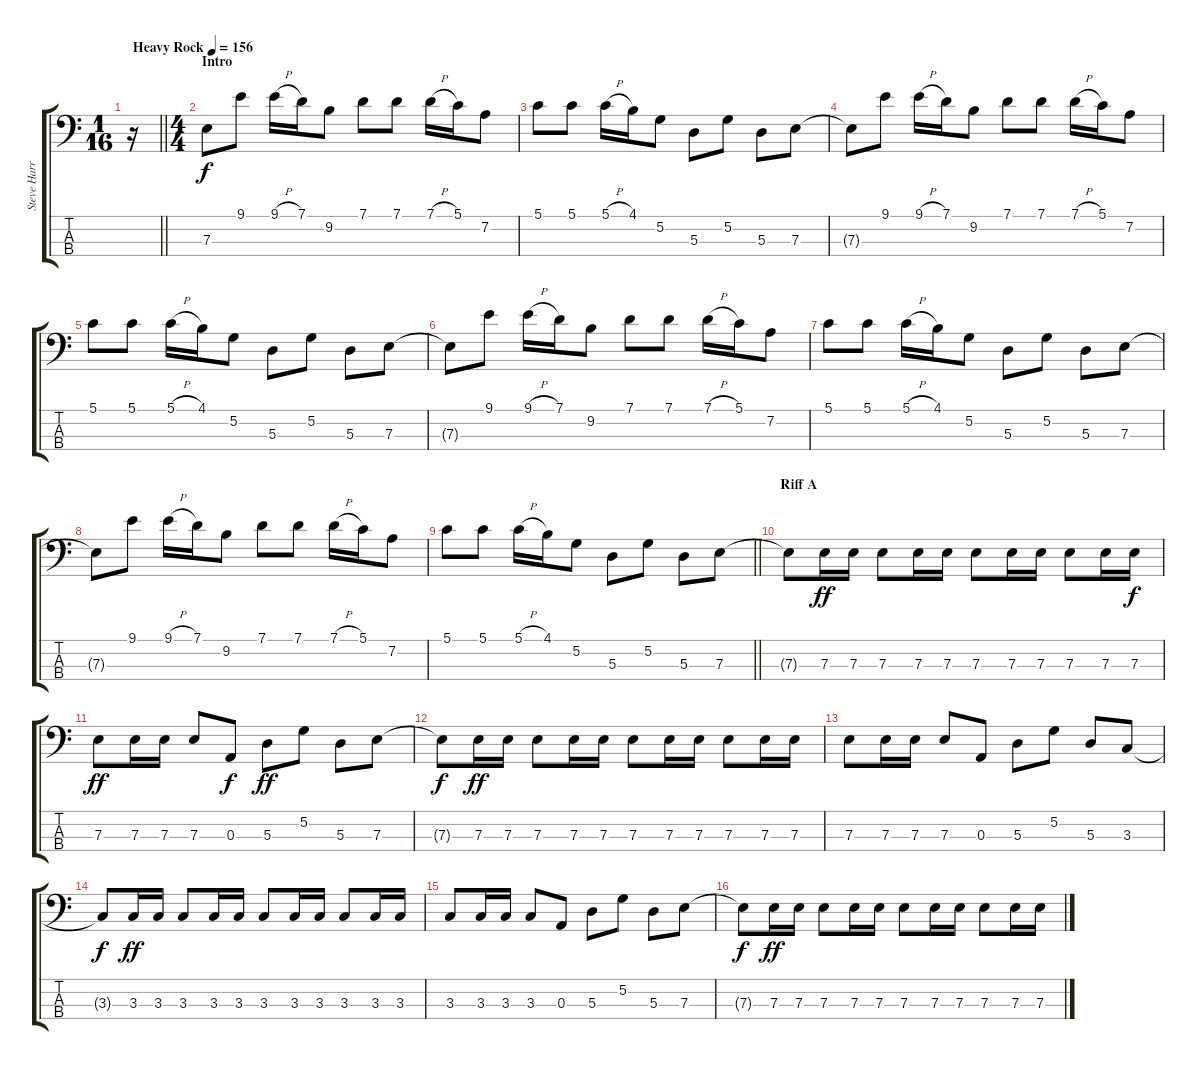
\track ("Steve Harris" "Steve Harr") {instrument electricbassfinger}
\staff {score tabs}
\tuning (G2 D2 A1 E1) {hide}
\ts (1 16)
\tempo (156 "Heavy Rock")
\clef f4
\barLineRight lightlight
\ks c
r.16{dy f instrument electricbassfinger} |
\ts (4 4)
\section ("" "Intro")
7.3.8 9.1.8 9.1{h}.16 7.1.16 9.2.8 7.1.8 7.1.8 7.1{h}.16 5.1.16 7.2.8 |
5.1.8 5.1.8 5.1{h}.16 4.1.16 5.2.8 5.3.8 5.2.8 5.3.8 7.3.8 |
7.3{t}.8 9.1.8 9.1{h}.16 7.1.16 9.2.8 7.1.8 7.1.8 7.1{h}.16 5.1.16 7.2.8 |
5.1.8 5.1.8 5.1{h}.16 4.1.16 5.2.8 5.3.8 5.2.8 5.3.8 7.3.8 |
7.3{t}.8 9.1.8 9.1{h}.16 7.1.16 9.2.8 7.1.8 7.1.8 7.1{h}.16 5.1.16 7.2.8 |
5.1.8 5.1.8 5.1{h}.16 4.1.16 5.2.8 5.3.8 5.2.8 5.3.8 7.3.8 |
7.3{t}.8 9.1.8 9.1{h}.16 7.1.16 9.2.8 7.1.8 7.1.8 7.1{h}.16 5.1.16 7.2.8 |
\barLineRight lightlight
5.1.8 5.1.8 5.1{h}.16 4.1.16 5.2.8 5.3.8 5.2.8 5.3.8 7.3.8 |
\section ("" "Riff A")
7.3{t}.8 7.3.16{dy ff} 7.3.16 7.3.8 7.3.16 7.3.16 7.3.8 7.3.16 7.3.16 7.3.8 7.3.16 7.3.16{dy f} |
7.3.8{dy ff} 7.3.16 7.3.16 7.3.8 0.3.8{dy f} 5.3.8{dy ff} 5.2.8 5.3.8 7.3.8 |
7.3{t}.8{dy f} 7.3.16{dy ff} 7.3.16 7.3.8 7.3.16 7.3.16 7.3.8 7.3.16 7.3.16 7.3.8 7.3.16 7.3.16 |
7.3.8 7.3.16 7.3.16 7.3.8 0.3.8 5.3.8 5.2.8 5.3.8 3.3.8 |
3.3{t}.8{dy f} 3.3.16{dy ff} 3.3.16 3.3.8 3.3.16 3.3.16 3.3.8 3.3.16 3.3.16 3.3.8 3.3.16 3.3.16 |
3.3.8 3.3.16 3.3.16 3.3.8 0.3.8 5.3.8 5.2.8 5.3.8 7.3.8 |
7.3{t}.8{dy f} 7.3.16{dy ff} 7.3.16 7.3.8 7.3.16 7.3.16 7.3.8 7.3.16 7.3.16 7.3.8 7.3.16 7.3.16
